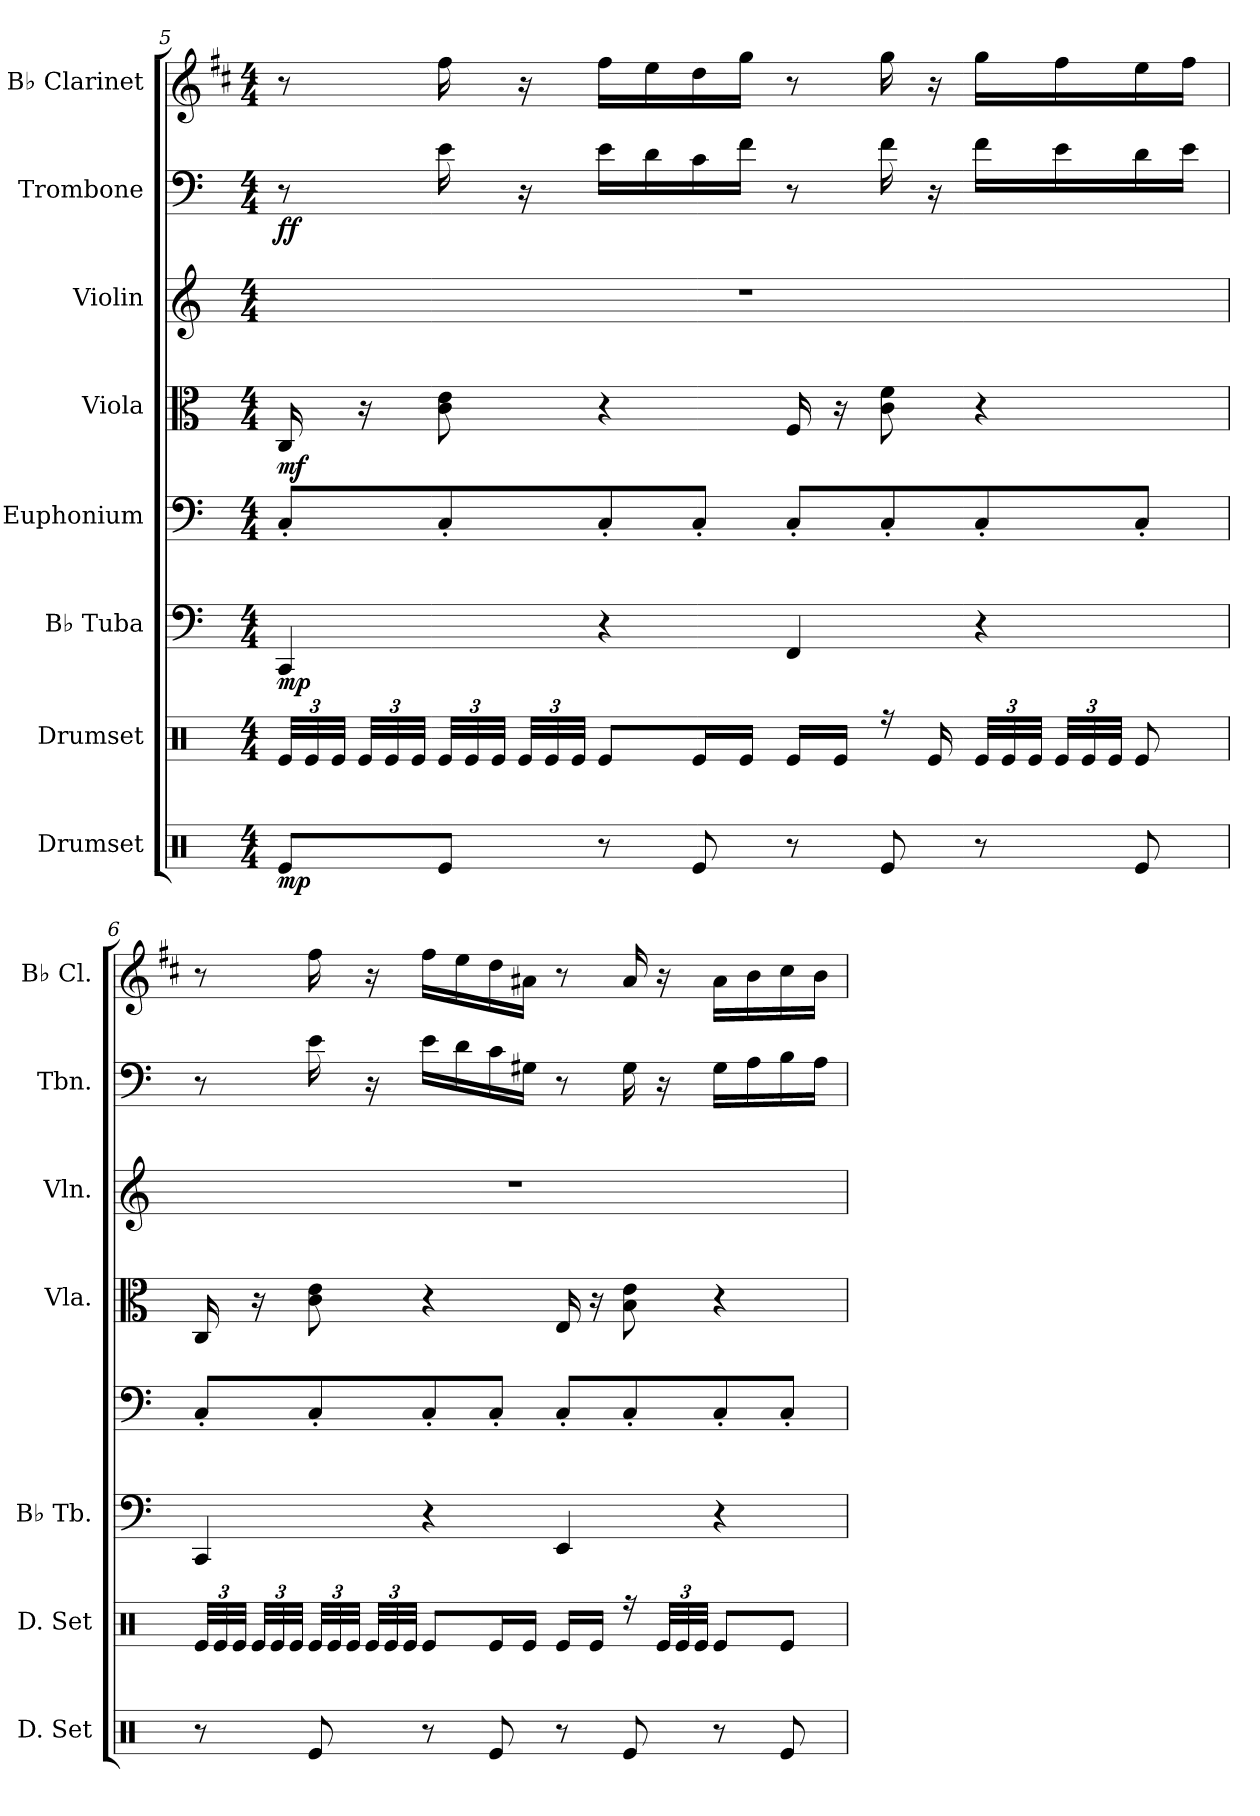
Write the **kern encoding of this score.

**kern	**dynam	**kern	**kern	**dynam	**kern	**kern	**dynam	**kern	**kern	**dynam	**kern
*part8	*part8	*part7	*part6	*part6	*part5	*part4	*part4	*part3	*part2	*part2	*part1
*staff8	*staff8	*staff7	*staff6	*staff6	*staff5	*staff4	*staff4	*staff3	*staff2	*staff2	*staff1
*I"Drumset	*	*I"Drumset	*I"B♭ Tuba	*	*I"Euphonium	*I"Viola	*	*I"Violin	*I"Trombone	*	*I"B♭ Clarinet
*I'D. Set	*	*I'D. Set	*I'B♭ Tb.	*	*	*I'Vla.	*	*I'Vln.	*I'Tbn.	*	*I'B♭ Cl.
!!LO:PB:g=z
*clefX	*	*clefX	*clefF4	*	*clefF4	*clefC3	*	*clefG2	*clefF4	*	*clefG2
*	*	*	*	*	*	*	*	*	*	*	*ITrd1c2
*k[]	*	*k[]	*k[]	*	*k[]	*k[]	*	*k[]	*k[]	*	*k[]
*M4/4	*	*M4/4	*M4/4	*	*M4/4	*M4/4	*	*M4/4	*M4/4	*	*M4/4
*	*	*Xbrackettup	*	*	*	*	*	*	*	*	*
=5	=5	=5	=5	=5	=5	=5	=5	=5	=5	=5	=5
!	!LO:DY:b	!	!	!LO:DY:b	!	!	!LO:DY:b	!	!	!LO:DY:b	!
8Re/L	mp	48Re/LLL	4CC/	mp	8C'/L	16C/	mf	1r	8r	ff	8r
.	.	48Re/	.	.	.	.	.	.	.	.	.
.	.	48Re/JJJ	.	.	.	.	.	.	.	.	.
.	.	48Re/LLL	.	.	.	16r	.	.	.	.	.
.	.	48Re/	.	.	.	.	.	.	.	.	.
.	.	48Re/JJJ	.	.	.	.	.	.	.	.	.
8Re/J	.	48Re/LLL	.	.	8C'/	8c\ 8e\	.	.	16e\	.	16ee\
.	.	48Re/	.	.	.	.	.	.	.	.	.
.	.	48Re/JJJ	.	.	.	.	.	.	.	.	.
.	.	48Re/LLL	.	.	.	.	.	.	16r	.	16r
.	.	48Re/	.	.	.	.	.	.	.	.	.
.	.	48Re/JJJ	.	.	.	.	.	.	.	.	.
8r	.	8Re/L	4r	.	8C'/	4r	.	.	16e\LL	.	16ee\LL
.	.	.	.	.	.	.	.	.	16d\	.	16dd\
8Re/	.	16Re/L	.	.	8C'/J	.	.	.	16c\	.	16cc\
.	.	16Re/JJ	.	.	.	.	.	.	16f\JJ	.	16ff\JJ
8r	.	16Re/LL	4FF/	.	8C'/L	16F/	.	.	8r	.	8r
.	.	16Re/JJ	.	.	.	16r	.	.	.	.	.
8Re/	.	16rff	.	.	8C'/	8c\ 8f\	.	.	16f\	.	16ff\
.	.	16Re/	.	.	.	.	.	.	16r	.	16r
8r	.	48Re/LLL	4r	.	8C'/	4r	.	.	16f\LL	.	16ff\LL
.	.	48Re/	.	.	.	.	.	.	.	.	.
.	.	48Re/JJJ	.	.	.	.	.	.	.	.	.
.	.	48Re/LLL	.	.	.	.	.	.	16e\	.	16ee\
.	.	48Re/	.	.	.	.	.	.	.	.	.
.	.	48Re/JJJ	.	.	.	.	.	.	.	.	.
8Re/	.	8Re/	.	.	8C'/J	.	.	.	16d\	.	16dd\
.	.	.	.	.	.	.	.	.	16e\JJ	.	16ee\JJ
!!LO:LB:g=z
=6	=6	=6	=6	=6	=6	=6	=6	=6	=6	=6	=6
8r	.	48Re/LLL	4CC/	.	8C'/L	16C/	.	1r	8r	.	8r
.	.	48Re/	.	.	.	.	.	.	.	.	.
.	.	48Re/JJJ	.	.	.	.	.	.	.	.	.
.	.	48Re/LLL	.	.	.	16r	.	.	.	.	.
.	.	48Re/	.	.	.	.	.	.	.	.	.
.	.	48Re/JJJ	.	.	.	.	.	.	.	.	.
8Re/	.	48Re/LLL	.	.	8C'/	8c\ 8e\	.	.	16e\	.	16ee\
.	.	48Re/	.	.	.	.	.	.	.	.	.
.	.	48Re/JJJ	.	.	.	.	.	.	.	.	.
.	.	48Re/LLL	.	.	.	.	.	.	16r	.	16r
.	.	48Re/	.	.	.	.	.	.	.	.	.
.	.	48Re/JJJ	.	.	.	.	.	.	.	.	.
8r	.	8Re/L	4r	.	8C'/	4r	.	.	16e\LL	.	16ee\LL
.	.	.	.	.	.	.	.	.	16d\	.	16dd\
8Re/	.	16Re/L	.	.	8C'/J	.	.	.	16c\	.	16cc\
.	.	16Re/JJ	.	.	.	.	.	.	16G#X\JJ	.	16g#X\JJ
8r	.	16Re/LL	4EE/	.	8C'/L	16E/	.	.	8r	.	8r
.	.	16Re/JJ	.	.	.	16r	.	.	.	.	.
8Re/	.	16rff	.	.	8C'/	8B\ 8e\	.	.	16G#\	.	16g#/
.	.	48Re/LLL	.	.	.	.	.	.	16r	.	16r
.	.	48Re/	.	.	.	.	.	.	.	.	.
.	.	48Re/JJJ	.	.	.	.	.	.	.	.	.
8r	.	8Re/L	4r	.	8C'/	4r	.	.	16G#\LL	.	16g#\LL
.	.	.	.	.	.	.	.	.	16A\	.	16a\
8Re/	.	8Re/J	.	.	8C'/J	.	.	.	16B\	.	16b\
.	.	.	.	.	.	.	.	.	16A\JJ	.	16a\JJ
=	=	=	=	=	=	=	=	=	=	=	=
*-	*-	*-	*-	*-	*-	*-	*-	*-	*-	*-	*-
